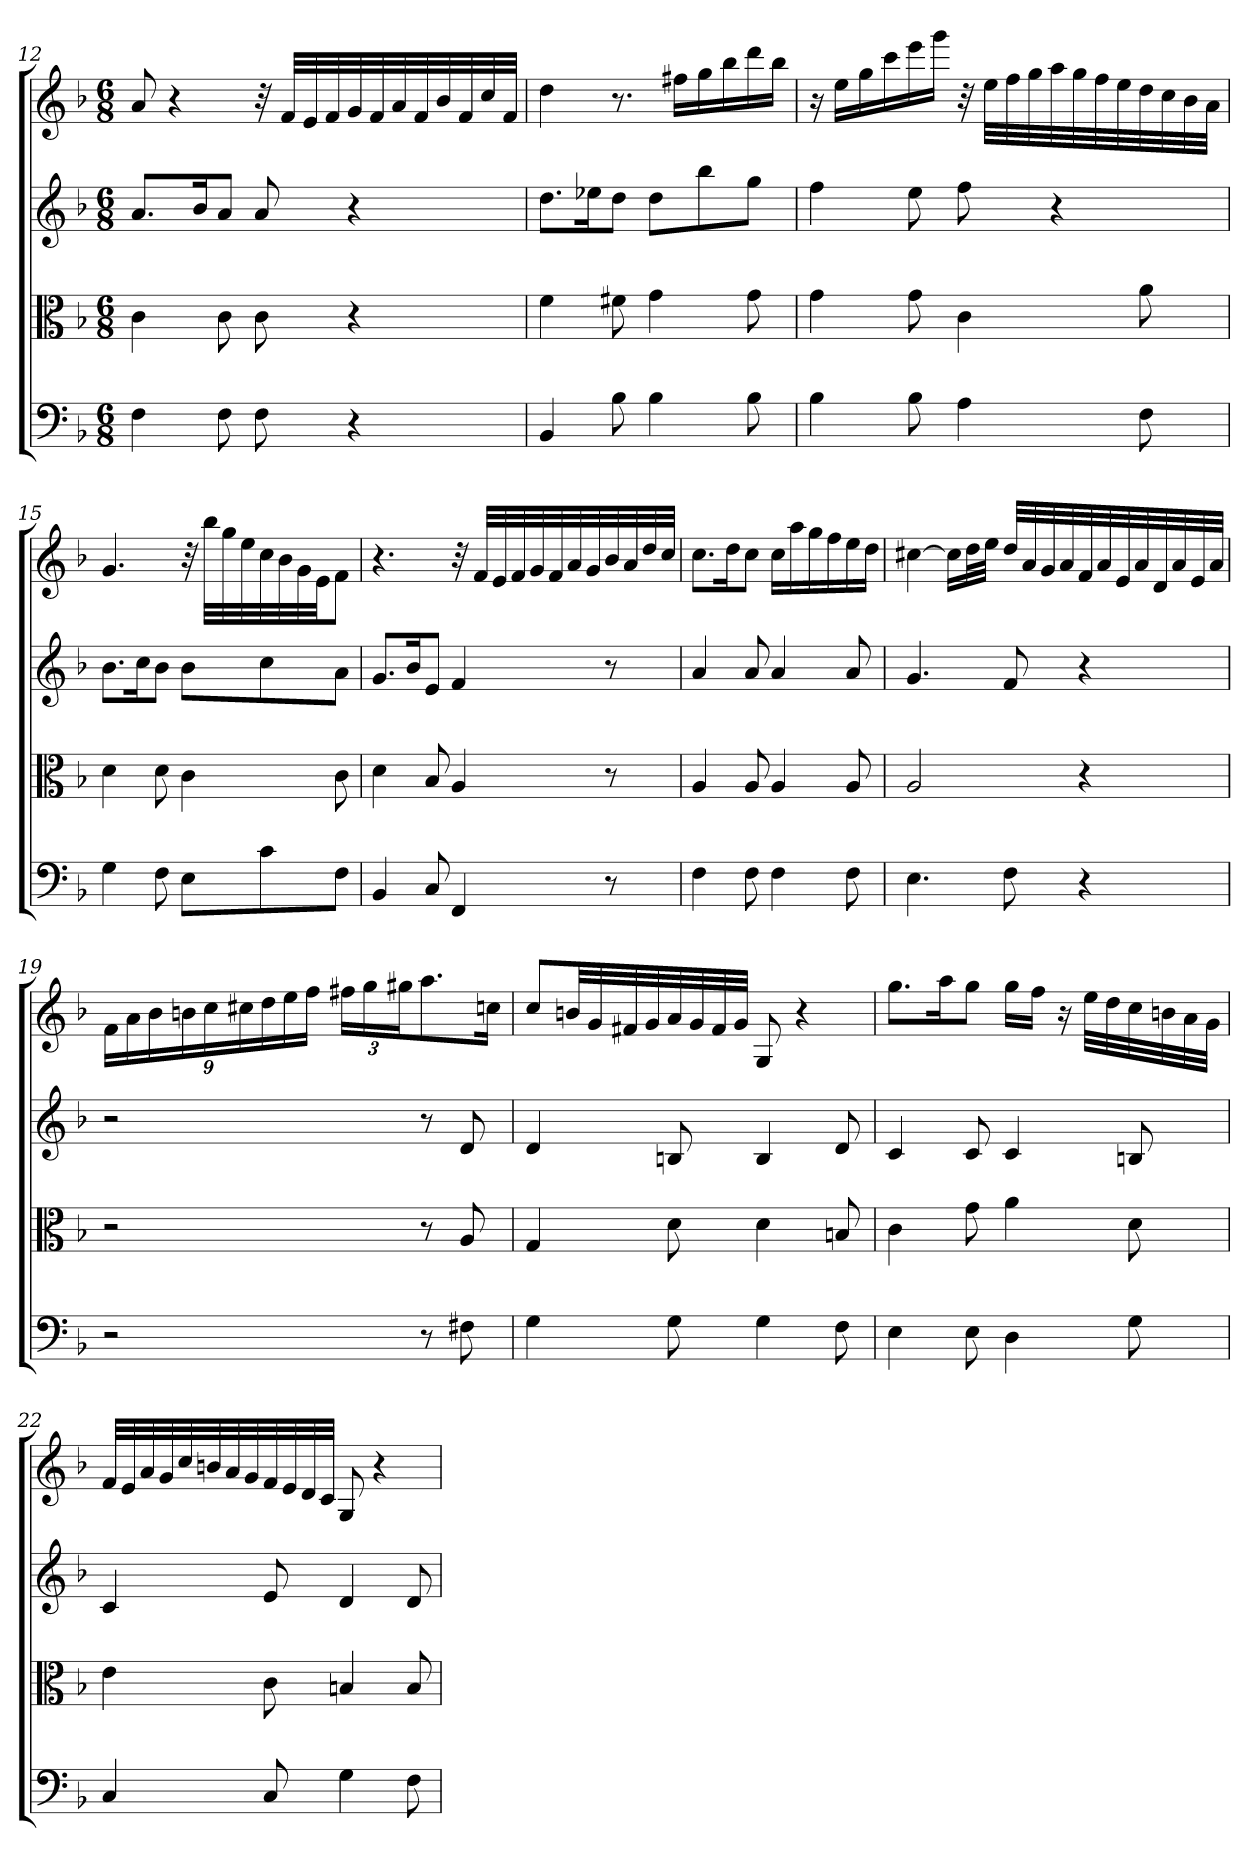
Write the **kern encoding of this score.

**kern	**kern	**kern	**kern
*part4	*part3	*part2	*part1
*staff4	*staff3	*staff2	*staff1
*clefF4	*clefC3	*	*
*k[b-]	*k[b-]	*k[b-]	*k[b-]
*F:	*F:	*F:	*F:
*M6/8	*M6/8	*M6/8	*M6/8
=12	=12	=12	=12
4F	4c	8.aL	8a
.	.	.	4r
.	.	16b-K	.
8F	8c	8aJ	.
8F	8c	8a	32r
.	.	.	32fLLL
.	.	.	32e
.	.	.	32f
4r	4r	4r	32g
.	.	.	32f
.	.	.	32a
.	.	.	32f
.	.	.	32b-
.	.	.	32f
.	.	.	32cc
.	.	.	32fJJJ
=13	=13	=13	=13
4BB-	4f	8.ddL	4dd
.	.	16ee-XK	.
8B-	8f#X	8ddJ	8.r
4B-	4g	8ddL	.
.	.	.	16ff#XLL
.	.	8bb-	16gg
.	.	.	16bb-
8B-	8g	8ggJ	16ddd
.	.	.	16bb-JJ
=14	=14	=14	=14
4B-	4g	4ff	16r
.	.	.	16eeLL
.	.	.	16gg
.	.	.	16ccc
8B-	8g	8ee	16eee
.	.	.	16gggJJ
4A	4c	8ff	32r
.	.	.	32eeLLL
.	.	.	32ff
.	.	.	32gg
.	.	4r	32aa
.	.	.	32gg
.	.	.	32ff
.	.	.	32ee
8F	8a	.	32dd
.	.	.	32cc
.	.	.	32b-
.	.	.	32aJJJ
=15	=15	=15	=15
4G	4d	8.b-L	4.g
.	.	16ccK	.
8F	8d	8b-J	.
8E\L	4c	8b-L	32r
.	.	.	32bb-LLL
.	.	.	32gg
.	.	.	32ee
8c\	.	8cc	32cc
.	.	.	32b-
.	.	.	32g
.	.	.	32eJJ
8F\J	8c	8aJ	8fJ
=16	=16	=16	=16
4BB-	4d	8.gL	4.r
.	.	16b-K	.
8C	8B-	8eJ	.
4FF	4A	4f	32r
.	.	.	32fLLL
.	.	.	32e
.	.	.	32f
.	.	.	32g
.	.	.	32f
.	.	.	32a
.	.	.	32g
8r	8r	8r	32b-
.	.	.	32a
.	.	.	32dd
.	.	.	32ccJJJ
=17	=17	=17	=17
4F	4A	4a	8.ccL
.	.	.	16ddK
8F	8A	8a	8ccJ
4F	4A	4a	16ccLL
.	.	.	16aa
.	.	.	16gg
.	.	.	16ff
8F	8A	8a	16ee
.	.	.	16ddJJ
=18	=18	=18	=18
4.E	2A	4.g	[4cc#X
.	.	.	16cc#LL]
.	.	.	32ddL
.	.	.	32eeJJJ
8F	.	8f	32ddLLL
.	.	.	32a
.	.	.	32g
.	.	.	32a
4r	4r	4r	32f
.	.	.	32a
.	.	.	32e
.	.	.	32a
.	.	.	32d
.	.	.	32a
.	.	.	32e
.	.	.	32aJJJ
=19	=19	=19	=19
2r	2r	2r	24fLL
.	.	.	24a
.	.	.	24b-
.	.	.	24bn
.	.	.	24cc
.	.	.	24cc#X
.	.	.	24dd
.	.	.	24ee
.	.	.	24ffJJ
.	.	.	24ff#XLL
.	.	.	24gg
.	.	.	24gg#XJ
8r	8r	8r	8.aa
8F#X	8A	8d	.
.	.	.	16ccnJk
=20	=20	=20	=20
4G	4G	4d	8ccL
.	.	.	32bnLL
.	.	.	32g
.	.	.	32f#X
.	.	.	32g
8G	8d	8Bn	32a
.	.	.	32g
.	.	.	32f#
.	.	.	32gJJJ
4G	4d	4B	8G
.	.	.	4r
8F	8Bn	8d	.
=21	=21	=21	=21
4E	4c	4c	8.ggL
.	.	.	16aaK
8E	8g	8c	8ggJ
4D	4a	4c	16ggLL
.	.	.	16ffJJ
.	.	.	16r
.	.	.	32eeLLL
.	.	.	32dd
8G	8d	8Bn	32cc
.	.	.	32bn
.	.	.	32a
.	.	.	32gJJJ
=22	=22	=22	=22
4C	4e	4c	32fLLL
.	.	.	32e
.	.	.	32a
.	.	.	32g
.	.	.	32cc
.	.	.	32bn
.	.	.	32a
.	.	.	32g
8C	8c	8e	32f
.	.	.	32e
.	.	.	32d
.	.	.	32cJJJ
4G	4Bn	4d	8G
.	.	.	4r
8F	8B	8d	.
=	=	=	=
*-	*-	*-	*-
